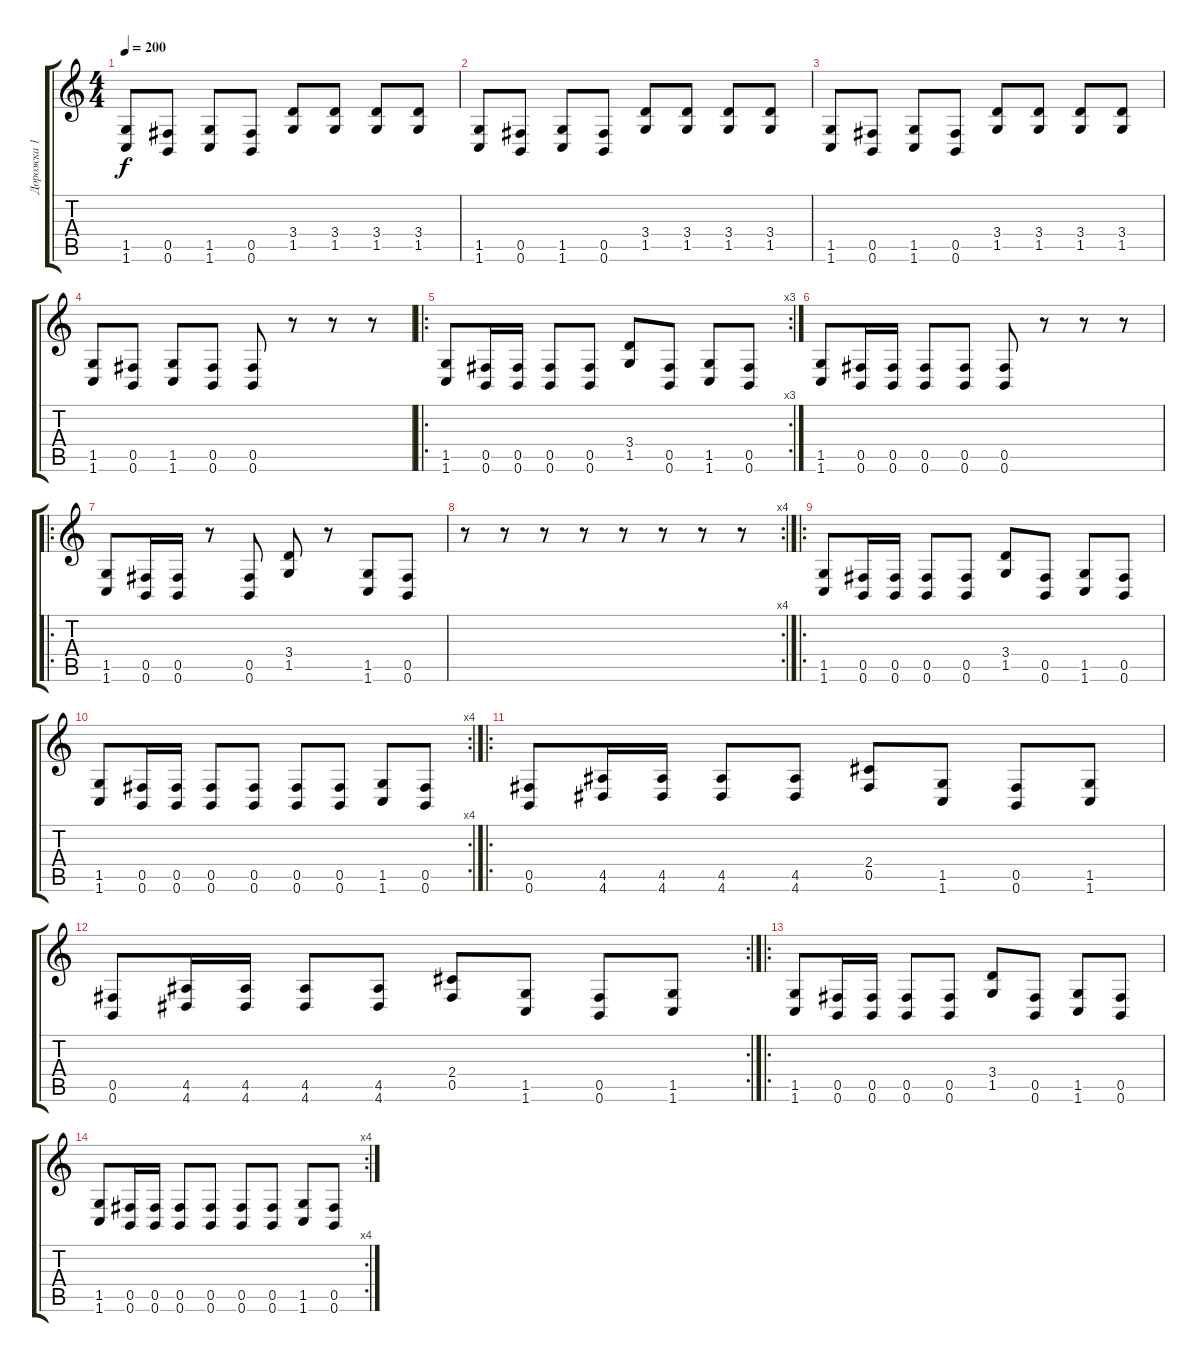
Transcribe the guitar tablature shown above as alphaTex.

\track ("Дорожка 1" "Дорожка 1") {instrument distortionguitar}
\staff {score tabs}
\tuning (Db4 Ab3 E3 B2 Gb2 B1) {hide}
\ts (4 4)
\tempo 200
\clef g2
\ks c
(1.5 1.6).8{dy f instrument distortionguitar} (0.5 0.6).8 (1.5 1.6).8 (0.5 0.6).8 (3.4 1.5).8 (3.4 1.5).8 (3.4 1.5).8 (3.4 1.5).8 |
(1.5 1.6).8 (0.5 0.6).8 (1.5 1.6).8 (0.5 0.6).8 (3.4 1.5).8 (3.4 1.5).8 (3.4 1.5).8 (3.4 1.5).8 |
(1.5 1.6).8 (0.5 0.6).8 (1.5 1.6).8 (0.5 0.6).8 (3.4 1.5).8 (3.4 1.5).8 (3.4 1.5).8 (3.4 1.5).8 |
(1.5 1.6).8 (0.5 0.6).8 (1.5 1.6).8 (0.5 0.6).8 (0.5 0.6).8 r.8 r.8 r.8 |
\ro
\rc 3
(1.5 1.6).8 (0.5 0.6).16 (0.5 0.6).16 (0.5 0.6).8 (0.5 0.6).8 (3.4 1.5).8 (0.5 0.6).8 (1.5 1.6).8 (0.5 0.6).8 |
(1.5 1.6).8 (0.5 0.6).16 (0.5 0.6).16 (0.5 0.6).8 (0.5 0.6).8 (0.5 0.6).8 r.8 r.8 r.8 |
\ro
(1.5 1.6).8 (0.5 0.6).16 (0.5 0.6).16 r.8 (0.5 0.6).8 (3.4 1.5).8 r.8 (1.5 1.6).8 (0.5 0.6).8 |
\rc 4
r.8 r.8 r.8 r.8 r.8 r.8 r.8 r.8 |
\ro
(1.5 1.6).8 (0.5 0.6).16 (0.5 0.6).16 (0.5 0.6).8 (0.5 0.6).8 (3.4 1.5).8 (0.5 0.6).8 (1.5 1.6).8 (0.5 0.6).8 |
\rc 4
(1.5 1.6).8 (0.5 0.6).16 (0.5 0.6).16 (0.5 0.6).8 (0.5 0.6).8 (0.5 0.6).8 (0.5 0.6).8 (1.5 1.6).8 (0.5 0.6).8 |
\ro
(0.5 0.6).8 (4.5 4.6).16 (4.5 4.6).16 (4.5 4.6).8 (4.5 4.6).8 (2.4 0.5).8 (1.5 1.6).8 (0.5 0.6).8 (1.5 1.6).8 |
\rc 2
(0.5 0.6).8 (4.5 4.6).16 (4.5 4.6).16 (4.5 4.6).8 (4.5 4.6).8 (2.4 0.5).8 (1.5 1.6).8 (0.5 0.6).8 (1.5 1.6).8 |
\ro
(1.5 1.6).8 (0.5 0.6).16 (0.5 0.6).16 (0.5 0.6).8 (0.5 0.6).8 (3.4 1.5).8 (0.5 0.6).8 (1.5 1.6).8 (0.5 0.6).8 |
\rc 4
(1.5 1.6).8 (0.5 0.6).16 (0.5 0.6).16 (0.5 0.6).8 (0.5 0.6).8 (0.5 0.6).8 (0.5 0.6).8 (1.5 1.6).8 (0.5 0.6).8
